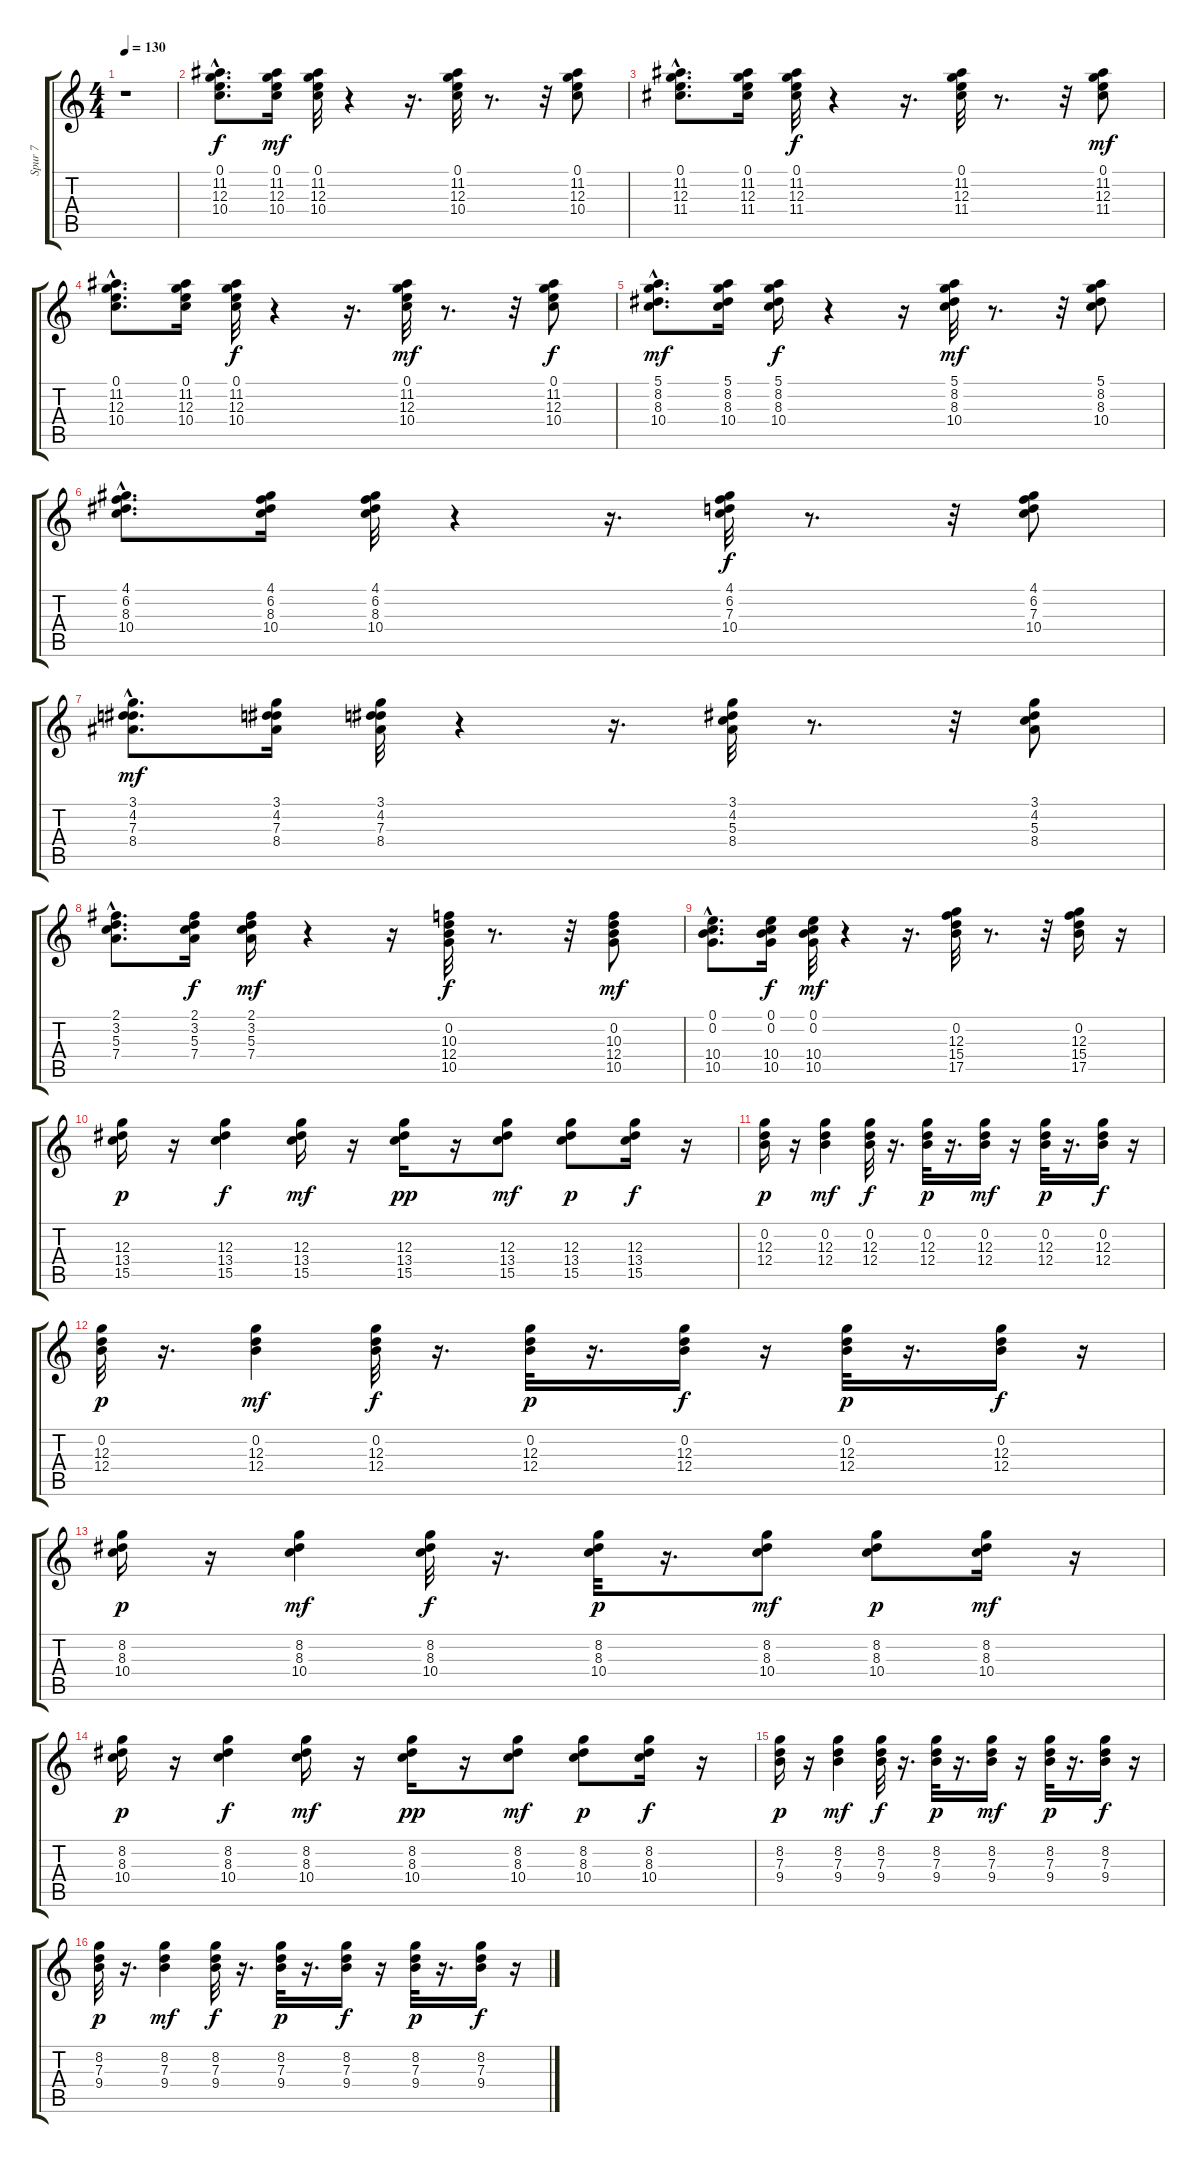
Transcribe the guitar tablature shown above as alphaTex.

\track ("Spur 7" "Spur 7") {instrument acousticguitarsteel}
\staff {score tabs}
\tuning (E4 B3 G3 D3 A2 E2) {hide}
\ts (4 4)
\tempo 130
\clef g2
\ks c
r.1{dy f} |
(0.1{hac} 11.2{hac} 12.3{hac} 10.4{hac}).8{d} (0.1 11.2 12.3 10.4).16{dy mf} (0.1 11.2 12.3 10.4).32 r.4 r.16{d} (0.1 11.2 12.3 10.4).32 r.8{d} r.32 (0.1 11.2 12.3 10.4).8 |
(0.1{hac} 11.2{hac} 12.3{hac} 11.4{hac}).8{d} (0.1 11.2 12.3 11.4).16 (0.1 11.2 12.3 11.4).32{dy f} r.4 r.16{d} (0.1 11.2 12.3 11.4).32 r.8{d} r.32 (0.1 11.2 12.3 11.4).8{dy mf} |
(0.1{hac} 11.2{hac} 12.3{hac} 10.4{hac}).8{d} (0.1 11.2 12.3 10.4).16 (0.1 11.2 12.3 10.4).32{dy f} r.4 r.16{d} (0.1 11.2 12.3 10.4).32{dy mf} r.8{d} r.32 (0.1 11.2 12.3 10.4).8{dy f} |
(5.1{hac} 8.2{hac} 8.3{hac} 10.4{hac}).8{d dy mf} (5.1 8.2 8.3 10.4).16 (5.1 8.2 8.3 10.4).16{dy f} r.4 r.16 (5.1 8.2 8.3 10.4).32{dy mf} r.8{d} r.32 (5.1 8.2 8.3 10.4).8 |
(4.1{hac} 6.2{hac} 8.3{hac} 10.4{hac}).8{d} (4.1 6.2 8.3 10.4).16 (4.1 6.2 8.3 10.4).32 r.4 r.16{d} (4.1 6.2 7.3 10.4).32{dy f} r.8{d} r.32 (4.1 6.2 7.3 10.4).8 |
(3.1{hac} 4.2{hac} 7.3{hac} 8.4{hac}).8{d dy mf} (3.1 4.2 7.3 8.4).16 (3.1 4.2 7.3 8.4).32 r.4 r.16{d} (3.1 4.2 5.3 8.4).32 r.8{d} r.32 (3.1 4.2 5.3 8.4).8 |
(2.1{hac} 3.2{hac} 5.3{hac} 7.4{hac}).8{d} (2.1 3.2 5.3 7.4).16{dy f} (2.1 3.2 5.3 7.4).16{dy mf} r.4 r.16 (0.2 10.3 12.4 10.5).32{dy f} r.8{d} r.32 (0.2 10.3 12.4 10.5).8{dy mf} |
(0.1{hac} 0.2{hac} 10.4{hac} 10.5{hac}).8{d} (0.1 0.2 10.4 10.5).16{dy f} (0.1 0.2 10.4 10.5).32{dy mf} r.4 r.16{d} (0.2 12.3 15.4 17.5).32 r.8{d} r.32 (0.2 12.3 15.4 17.5).16 r.16 |
(12.3 13.4 15.5).16{dy p} r.16 (12.3 13.4 15.5).4{dy f} (12.3 13.4 15.5).16{dy mf} r.16 (12.3 13.4 15.5).16{dy pp} r.16 (12.3 13.4 15.5).8{dy mf} (12.3 13.4 15.5).8{dy p} (12.3 13.4 15.5).16{dy f} r.16 |
(0.2 12.3 12.4).16{dy p} r.16 (0.2 12.3 12.4).4{dy mf} (0.2 12.3 12.4).32{dy f} r.16{d} (0.2 12.3 12.4).32{dy p} r.16{d} (0.2 12.3 12.4).16{dy mf} r.16 (0.2 12.3 12.4).32{dy p} r.16{d} (0.2 12.3 12.4).16{dy f} r.16 |
(0.2 12.3 12.4).32{dy p} r.16{d} (0.2 12.3 12.4).4{dy mf} (0.2 12.3 12.4).32{dy f} r.16{d} (0.2 12.3 12.4).32{dy p} r.16{d} (0.2 12.3 12.4).16{dy f} r.16 (0.2 12.3 12.4).32{dy p} r.16{d} (0.2 12.3 12.4).16{dy f} r.16 |
(8.2 8.3 10.4).16{dy p} r.16 (8.2 8.3 10.4).4{dy mf} (8.2 8.3 10.4).32{dy f} r.16{d} (8.2 8.3 10.4).32{dy p} r.16{d} (8.2 8.3 10.4).8{dy mf} (8.2 8.3 10.4).8{dy p} (8.2 8.3 10.4).16{dy mf} r.16 |
(8.2 8.3 10.4).16{dy p} r.16 (8.2 8.3 10.4).4{dy f} (8.2 8.3 10.4).16{dy mf} r.16 (8.2 8.3 10.4).16{dy pp} r.16 (8.2 8.3 10.4).8{dy mf} (8.2 8.3 10.4).8{dy p} (8.2 8.3 10.4).16{dy f} r.16 |
(8.2 7.3 9.4).16{dy p} r.16 (8.2 7.3 9.4).4{dy mf} (8.2 7.3 9.4).32{dy f} r.16{d} (8.2 7.3 9.4).32{dy p} r.16{d} (8.2 7.3 9.4).16{dy mf} r.16 (8.2 7.3 9.4).32{dy p} r.16{d} (8.2 7.3 9.4).16{dy f} r.16 |
(8.2 7.3 9.4).32{dy p} r.16{d} (8.2 7.3 9.4).4{dy mf} (8.2 7.3 9.4).32{dy f} r.16{d} (8.2 7.3 9.4).32{dy p} r.16{d} (8.2 7.3 9.4).16{dy f} r.16 (8.2 7.3 9.4).32{dy p} r.16{d} (8.2 7.3 9.4).16{dy f} r.16
